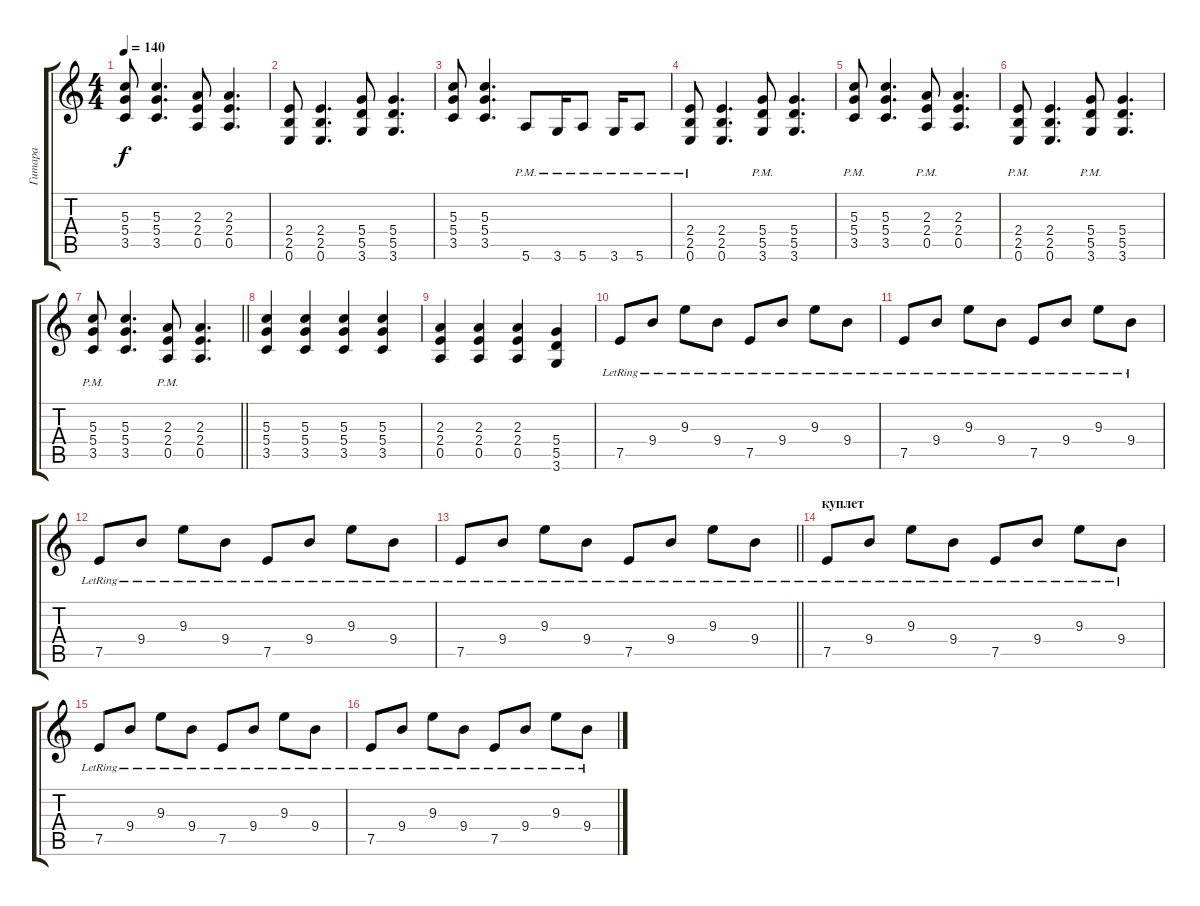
\track ("Гитара" "Гитара") {instrument distortionguitar}
\staff {score tabs}
\tuning (E4 B3 G3 D3 A2 E2) {hide}
\ts (4 4)
\tempo 140
\clef g2
\ks c
(5.3 5.4 3.5).8{dy f} (5.3 5.4 3.5).4{d} (2.3 2.4 0.5).8 (2.3 2.4 0.5).4{d} |
(2.4 2.5 0.6).8 (2.4 2.5 0.6).4{d} (5.4 5.5 3.6).8 (5.4 5.5 3.6).4{d} |
(5.3 5.4 3.5).8 (5.3 5.4 3.5).4{d} 5.6{pm}.8 3.6{pm}.16 5.6{pm}.8 3.6{pm}.16 5.6{pm}.8 |
(2.4{pm} 2.5{pm} 0.6{pm}).8 (2.4 2.5 0.6).4{d} (5.4{pm} 5.5{pm} 3.6{pm}).8 (5.4 5.5 3.6).4{d} |
(5.3{pm} 5.4{pm} 3.5{pm}).8 (5.3 5.4 3.5).4{d} (2.3{pm} 2.4{pm} 0.5{pm}).8 (2.3 2.4 0.5).4{d} |
(2.4{pm} 2.5{pm} 0.6{pm}).8 (2.4 2.5 0.6).4{d} (5.4{pm} 5.5{pm} 3.6{pm}).8 (5.4 5.5 3.6).4{d} |
\barLineRight lightlight
(5.3{pm} 5.4{pm} 3.5{pm}).8 (5.3 5.4 3.5).4{d} (2.3{pm} 2.4{pm} 0.5{pm}).8 (2.3 2.4 0.5).4{d} |
(5.3 5.4 3.5).4 (5.3 5.4 3.5).4 (5.3 5.4 3.5).4 (5.3 5.4 3.5).4 |
(2.3 2.4 0.5).4 (2.3 2.4 0.5).4 (2.3 2.4 0.5).4 (5.4 5.5 3.6).4 |
7.5{lr}.8{balance 8 instrument distortionguitar} 9.4{lr}.8 9.3{lr}.8 9.4{lr}.8 7.5{lr}.8 9.4{lr}.8 9.3{lr}.8 9.4{lr}.8 |
7.5{lr}.8 9.4{lr}.8 9.3{lr}.8 9.4{lr}.8 7.5{lr}.8 9.4{lr}.8 9.3{lr}.8 9.4{lr}.8 |
7.5{lr}.8 9.4{lr}.8 9.3{lr}.8 9.4{lr}.8 7.5{lr}.8 9.4{lr}.8 9.3{lr}.8 9.4{lr}.8 |
\barLineRight lightlight
7.5{lr}.8 9.4{lr}.8 9.3{lr}.8 9.4{lr}.8 7.5{lr}.8 9.4{lr}.8 9.3{lr}.8 9.4{lr}.8 |
\section ("" "куплет")
7.5{lr}.8 9.4{lr}.8 9.3{lr}.8 9.4{lr}.8 7.5{lr}.8 9.4{lr}.8 9.3{lr}.8 9.4{lr}.8 |
7.5{lr}.8 9.4{lr}.8 9.3{lr}.8 9.4{lr}.8 7.5{lr}.8 9.4{lr}.8 9.3{lr}.8 9.4{lr}.8 |
7.5{lr}.8 9.4{lr}.8 9.3{lr}.8 9.4{lr}.8 7.5{lr}.8 9.4{lr}.8 9.3{lr}.8 9.4{lr}.8
